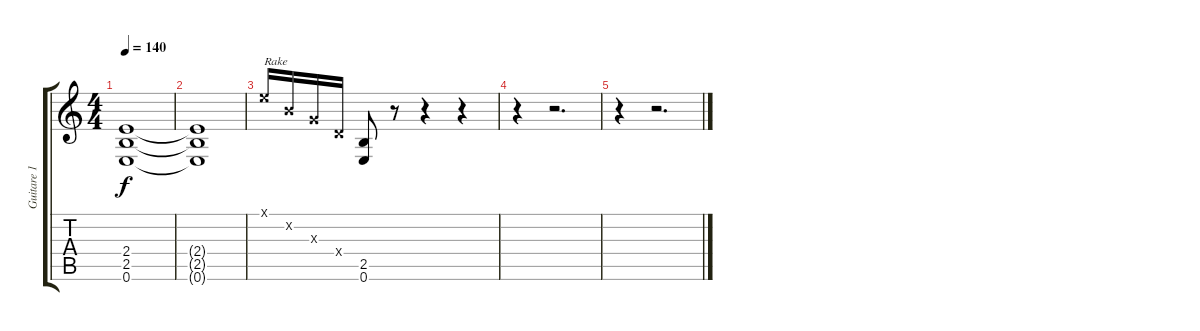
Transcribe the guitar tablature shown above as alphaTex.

\track ("Guitare 1" "Guitare 1") {instrument overdrivenguitar}
\staff {score tabs}
\tuning (E4 B3 G3 D3 A2 E2) {hide}
\ts (4 4)
\tempo 140
\clef g2
\ks c
(2.4 2.5 0.6).1{dy f} |
(2.4{t} 2.5{t} 0.6{t}).1 |
0.1{x}.16{txt "Rake"} 0.2{x}.16 0.3{x}.16 0.4{x}.16 (2.5 0.6).8 r.8 r.4 r.4 |
r.4 r.2{d} |
r.4 r.2{d}
